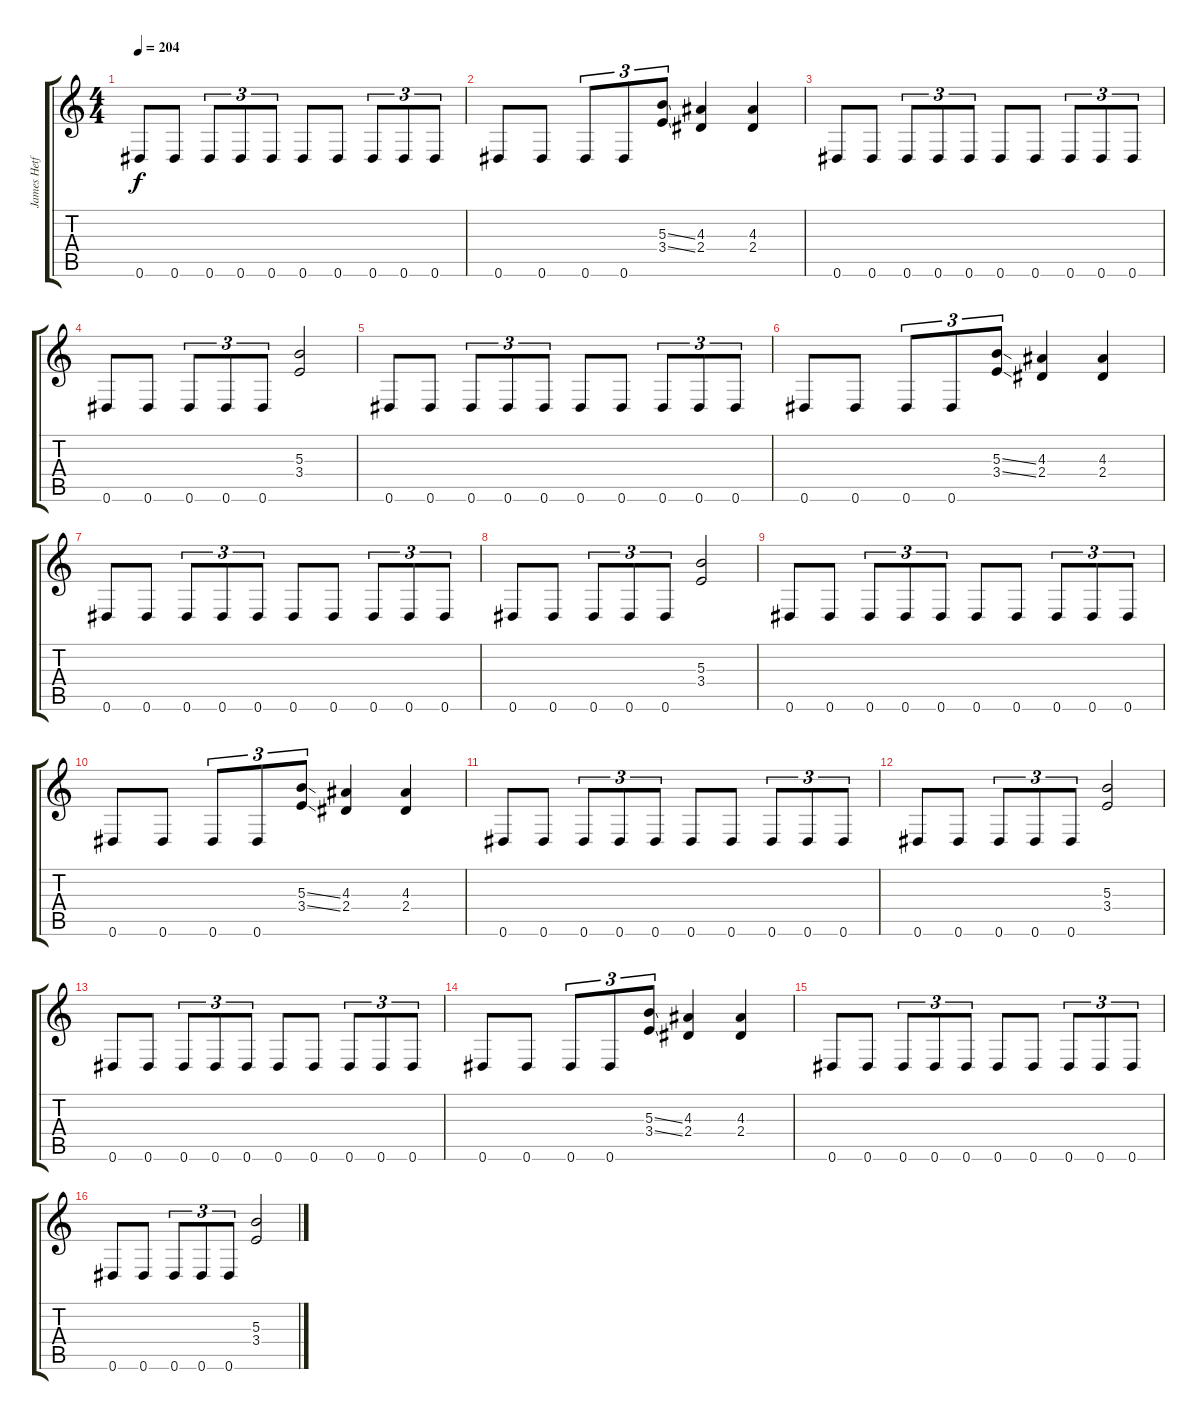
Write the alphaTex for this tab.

\track ("James Hetfield (Distortion Guitar)" "James Hetf") {instrument distortionguitar}
\staff {score tabs}
\tuning (Eb4 Bb3 Gb3 Db3 Ab2 Eb2) {hide}
\ts (4 4)
\tempo 204
\clef g2
\ks c
0.6.8{dy f} 0.6.8 0.6.8{tu (3 2)} 0.6.8{tu (3 2)} 0.6.8{tu (3 2)} 0.6.8 0.6.8 0.6.8{tu (3 2)} 0.6.8{tu (3 2)} 0.6.8{tu (3 2)} |
0.6.8 0.6.8 0.6.8{tu (3 2)} 0.6.8{tu (3 2)} (5.3{ss} 3.4{ss}).8{tu (3 2)} (4.3 2.4).4 (4.3 2.4).4 |
0.6.8 0.6.8 0.6.8{tu (3 2)} 0.6.8{tu (3 2)} 0.6.8{tu (3 2)} 0.6.8 0.6.8 0.6.8{tu (3 2)} 0.6.8{tu (3 2)} 0.6.8{tu (3 2)} |
0.6.8 0.6.8 0.6.8{tu (3 2)} 0.6.8{tu (3 2)} 0.6.8{tu (3 2)} (5.3 3.4).2 |
0.6.8 0.6.8 0.6.8{tu (3 2)} 0.6.8{tu (3 2)} 0.6.8{tu (3 2)} 0.6.8 0.6.8 0.6.8{tu (3 2)} 0.6.8{tu (3 2)} 0.6.8{tu (3 2)} |
0.6.8 0.6.8 0.6.8{tu (3 2)} 0.6.8{tu (3 2)} (5.3{ss} 3.4{ss}).8{tu (3 2)} (4.3 2.4).4 (4.3 2.4).4 |
0.6.8 0.6.8 0.6.8{tu (3 2)} 0.6.8{tu (3 2)} 0.6.8{tu (3 2)} 0.6.8 0.6.8 0.6.8{tu (3 2)} 0.6.8{tu (3 2)} 0.6.8{tu (3 2)} |
0.6.8 0.6.8 0.6.8{tu (3 2)} 0.6.8{tu (3 2)} 0.6.8{tu (3 2)} (5.3 3.4).2 |
0.6.8 0.6.8 0.6.8{tu (3 2)} 0.6.8{tu (3 2)} 0.6.8{tu (3 2)} 0.6.8 0.6.8 0.6.8{tu (3 2)} 0.6.8{tu (3 2)} 0.6.8{tu (3 2)} |
0.6.8 0.6.8 0.6.8{tu (3 2)} 0.6.8{tu (3 2)} (5.3{ss} 3.4{ss}).8{tu (3 2)} (4.3 2.4).4 (4.3 2.4).4 |
0.6.8 0.6.8 0.6.8{tu (3 2)} 0.6.8{tu (3 2)} 0.6.8{tu (3 2)} 0.6.8 0.6.8 0.6.8{tu (3 2)} 0.6.8{tu (3 2)} 0.6.8{tu (3 2)} |
0.6.8 0.6.8 0.6.8{tu (3 2)} 0.6.8{tu (3 2)} 0.6.8{tu (3 2)} (5.3 3.4).2 |
0.6.8 0.6.8 0.6.8{tu (3 2)} 0.6.8{tu (3 2)} 0.6.8{tu (3 2)} 0.6.8 0.6.8 0.6.8{tu (3 2)} 0.6.8{tu (3 2)} 0.6.8{tu (3 2)} |
0.6.8 0.6.8 0.6.8{tu (3 2)} 0.6.8{tu (3 2)} (5.3{ss} 3.4{ss}).8{tu (3 2)} (4.3 2.4).4 (4.3 2.4).4 |
0.6.8 0.6.8 0.6.8{tu (3 2)} 0.6.8{tu (3 2)} 0.6.8{tu (3 2)} 0.6.8 0.6.8 0.6.8{tu (3 2)} 0.6.8{tu (3 2)} 0.6.8{tu (3 2)} |
0.6.8 0.6.8 0.6.8{tu (3 2)} 0.6.8{tu (3 2)} 0.6.8{tu (3 2)} (5.3 3.4).2
